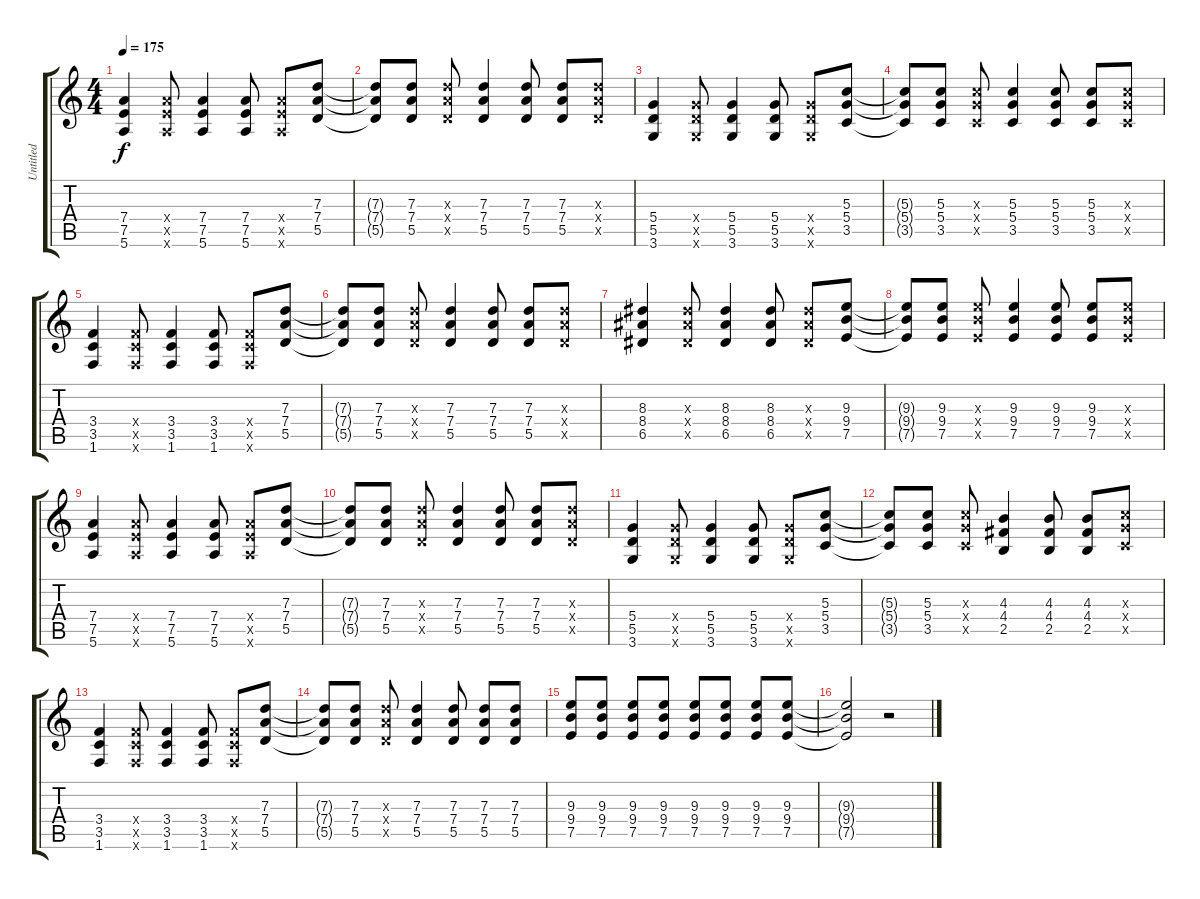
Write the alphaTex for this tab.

\track ("Untitled" "Untitled") {instrument distortionguitar}
\staff {score tabs}
\tuning (E4 B3 G3 D3 A2 E2) {hide}
\ts (4 4)
\tempo 175
\clef g2
\ks c
(7.4 7.5 5.6).4{dy f} (7.4{x} 7.5{x} 5.6{x}).8 (7.4 7.5 5.6).4 (7.4 7.5 5.6).8 (7.4{x} 7.5{x} 5.6{x}).8 (7.3 7.4 5.5).8 |
(7.3{t} 7.4{t} 5.5{t}).8 (7.3 7.4 5.5).8 (7.3{x} 7.4{x} 5.5{x}).8 (7.3 7.4 5.5).4 (7.3 7.4 5.5).8 (7.3 7.4 5.5).8 (7.3{x} 7.4{x} 5.5{x}).8 |
(5.4 5.5 3.6).4 (5.4{x} 5.5{x} 3.6{x}).8 (5.4 5.5 3.6).4 (5.4 5.5 3.6).8 (5.4{x} 5.5{x} 3.6{x}).8 (5.3 5.4 3.5).8 |
(5.3{t} 5.4{t} 3.5{t}).8 (5.3 5.4 3.5).8 (5.3{x} 5.4{x} 3.5{x}).8 (5.3 5.4 3.5).4 (5.3 5.4 3.5).8 (5.3 5.4 3.5).8 (5.3{x} 5.4{x} 3.5{x}).8 |
(3.4 3.5 1.6).4 (3.4{x} 3.5{x} 1.6{x}).8 (3.4 3.5 1.6).4 (3.4 3.5 1.6).8 (3.4{x} 3.5{x} 1.6{x}).8 (7.3 7.4 5.5).8 |
(7.3{t} 7.4{t} 5.5{t}).8 (7.3 7.4 5.5).8 (7.3{x} 7.4{x} 5.5{x}).8 (7.3 7.4 5.5).4 (7.3 7.4 5.5).8 (7.3 7.4 5.5).8 (7.3{x} 7.4{x} 5.5{x}).8 |
(8.3 8.4 6.5).4 (8.3{x} 8.4{x} 6.5{x}).8 (8.3 8.4 6.5).4 (8.3 8.4 6.5).8 (8.3{x} 8.4{x} 6.5{x}).8 (9.3 9.4 7.5).8 |
(9.3{t} 9.4{t} 7.5{t}).8 (9.3 9.4 7.5).8 (9.3{x} 9.4{x} 7.5{x}).8 (9.3 9.4 7.5).4 (9.3 9.4 7.5).8 (9.3 9.4 7.5).8 (9.3{x} 9.4{x} 7.5{x}).8 |
(7.4 7.5 5.6).4 (7.4{x} 7.5{x} 5.6{x}).8 (7.4 7.5 5.6).4 (7.4 7.5 5.6).8 (7.4{x} 7.5{x} 5.6{x}).8 (7.3 7.4 5.5).8 |
(7.3{t} 7.4{t} 5.5{t}).8 (7.3 7.4 5.5).8 (7.3{x} 7.4{x} 5.5{x}).8 (7.3 7.4 5.5).4 (7.3 7.4 5.5).8 (7.3 7.4 5.5).8 (7.3{x} 7.4{x} 5.5{x}).8 |
(5.4 5.5 3.6).4 (5.4{x} 5.5{x} 3.6{x}).8 (5.4 5.5 3.6).4 (5.4 5.5 3.6).8 (5.4{x} 5.5{x} 3.6{x}).8 (5.3 5.4 3.5).8 |
(5.3{t} 5.4{t} 3.5{t}).8 (5.3 5.4 3.5).8 (5.3{x} 5.4{x} 3.5{x}).8 (4.3 4.4 2.5).4 (4.3 4.4 2.5).8 (4.3 4.4 2.5).8 (5.3{x} 5.4{x} 3.5{x}).8 |
(3.4 3.5 1.6).4 (3.4{x} 3.5{x} 1.6{x}).8 (3.4 3.5 1.6).4 (3.4 3.5 1.6).8 (3.4{x} 3.5{x} 1.6{x}).8 (7.3 7.4 5.5).8 |
(7.3{t} 7.4{t} 5.5{t}).8 (7.3 7.4 5.5).8 (7.3{x} 7.4{x} 5.5{x}).8 (7.3 7.4 5.5).4 (7.3 7.4 5.5).8 (7.3 7.4 5.5).8 (7.3 7.4 5.5).8 |
(9.3 9.4 7.5).8 (9.3 9.4 7.5).8 (9.3 9.4 7.5).8 (9.3 9.4 7.5).8 (9.3 9.4 7.5).8 (9.3 9.4 7.5).8 (9.3 9.4 7.5).8 (9.3 9.4 7.5).8 |
(9.3{t} 9.4{t} 7.5{t}).2 r.2
